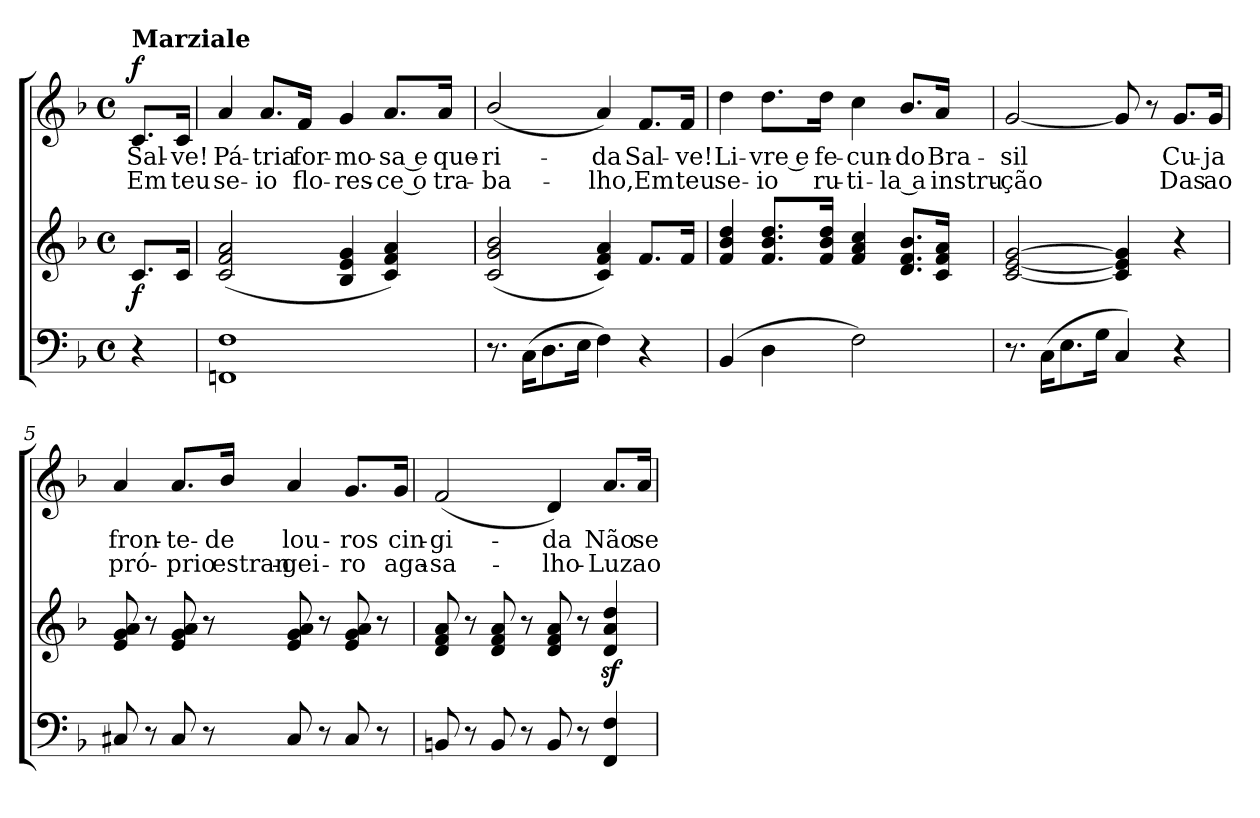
**kern	**kern	**dynam	**kern	**text	**text	**dynam
*part2	*part2	*part2	*part1	*part1	*part1	*part1
*staff3	*staff2	*staff2/3	*staff1	*staff1	*staff1	*staff1
*clefF4	*clefG2	*	*clefG2	*	*	*
*k[b-]	*k[b-]	*	*k[b-]	*	*	*
*F:	*F:	*	*F:	*	*	*
*M4/4	*M4/4	*	*M4/4	*	*	*
*met(c)	*met(c)	*	*met(c)	*	*	*
=0X	=0X	=0X	=0X	=0X	=0X	=0X
!	!	!	!LO:TX:a:B:t=Marziale	!	!	!
!	!	!LO:DY:b	!	!	!	!LO:DY:a
4r	8.c/L	f	8.c/L	Sal-	Em	f
.	16c/Jk	.	16c/Jk	-ve!	teu	.
=1	=1	=1	=1	=1	=1	=1
1F 1FFn	(<2a/ 2f/ 2c/	.	4a/	Pá-	se-	.
.	.	.	8.a/L	-tria	-io	.
.	.	.	16f/Jk	for-	flo-	.
.	4g/ 4e/ 4B-/	.	4g/	-mo-	-res-	.
.	4a/ 4f/ 4c/)	.	8.a/L	-sa e	ce o	.
.	.	.	16a/Jk	que-	tra-	.
=2	=2	=2	=2	=2	=2	=2
8.r	(<2b-/ 2g/ 2c/	.	(<2b-/	-ri-	-ba-	.
(>16C\KL	.	.	.	.	.	.
8.D\	.	.	.	.	.	.
16E\Jk	.	.	.	.	.	.
4F\)	4a/ 4f/ 4c/)	.	4a/)	-da	-lho,	.
4r	8.f/L	.	8.f/L	Sal-	Em	.
.	16f/Jk	.	16f/Jk	ve!	teu	.
=3	=3	=3	=3	=3	=3	=3
(>4BB-/	4dd/ 4b-/ 4f/	.	4dd\	Li-	se-	.
4D\	8.dd/ 8.b-/ 8.f/L	.	8.dd\L	-vre e	-io	.
.	16dd/ 16b-/ 16f/Jk	.	16dd\Jk	fe-	ru-	.
2F\)	4cc/ 4a/ 4f/	.	4cc\	-cun-	-ti-	.
.	8.b-/ 8.f/ 8.d/L	.	8.b-/L	-do	la a	.
.	16a/ 16f/ 16c/Jk	.	16a/Jk	Bra-	instru-	.
!!LO:LB:g=z
=4	=4	=4	=4	=4	=4	=4
8.r	[2g/ [2e/ [2c/	.	[2g/	-sil	-ção	.
(>16C\KL	.	.	.	.	.	.
8.E\	.	.	.	.	.	.
16G\Jk	.	.	.	.	.	.
4C/)	4g]/ 4e]/ 4c]/	.	8g/]	.	.	.
.	.	.	8r	.	.	.
4r	4r	.	8.g/L	Cu-	Das	.
.	.	.	16g/Jk	-ja	ao	.
=5	=5	=5	=5	=5	=5	=5
8C#X/	8a/ 8g/ 8e/	.	4a/	fron-	pró-	.
8r	8r	.	.	.	.	.
8C#/	8a/ 8g/ 8e/	.	8.a/L	-te-	-prio	.
8r	8r	.	.	.	.	.
.	.	.	16b-/Jk	-de	estran-	.
8C#/	8a/ 8g/ 8e/	.	4a/	lou-	-gei-	.
8r	8r	.	.	.	.	.
8C#/	8a/ 8g/ 8e/	.	8.g/L	-ros	-ro	.
8r	8r	.	.	.	.	.
.	.	.	16g/Jk	cin-	aga-	.
=6	=6	=6	=6	=6	=6	=6
8BBn/	8a/ 8f/ 8d/	.	(<2f/	-gi-	-sa-	.
8r	8r	.	.	.	.	.
8BB/	8a/ 8f/ 8d/	.	.	.	.	.
8r	8r	.	.	.	.	.
8BB/	8a/ 8f/ 8d/	.	4d/)	-da	-lho-	.
8r	8r	.	.	.	.	.
4F/ 4FF/	4ddz</ 4az</ 4dz</	.	8.a/L	Não	-Luz	.
.	.	.	16a/Jk	se	ao	.
=	=	=	=	=	=	=
*-	*-	*-	*-	*-	*-	*-
